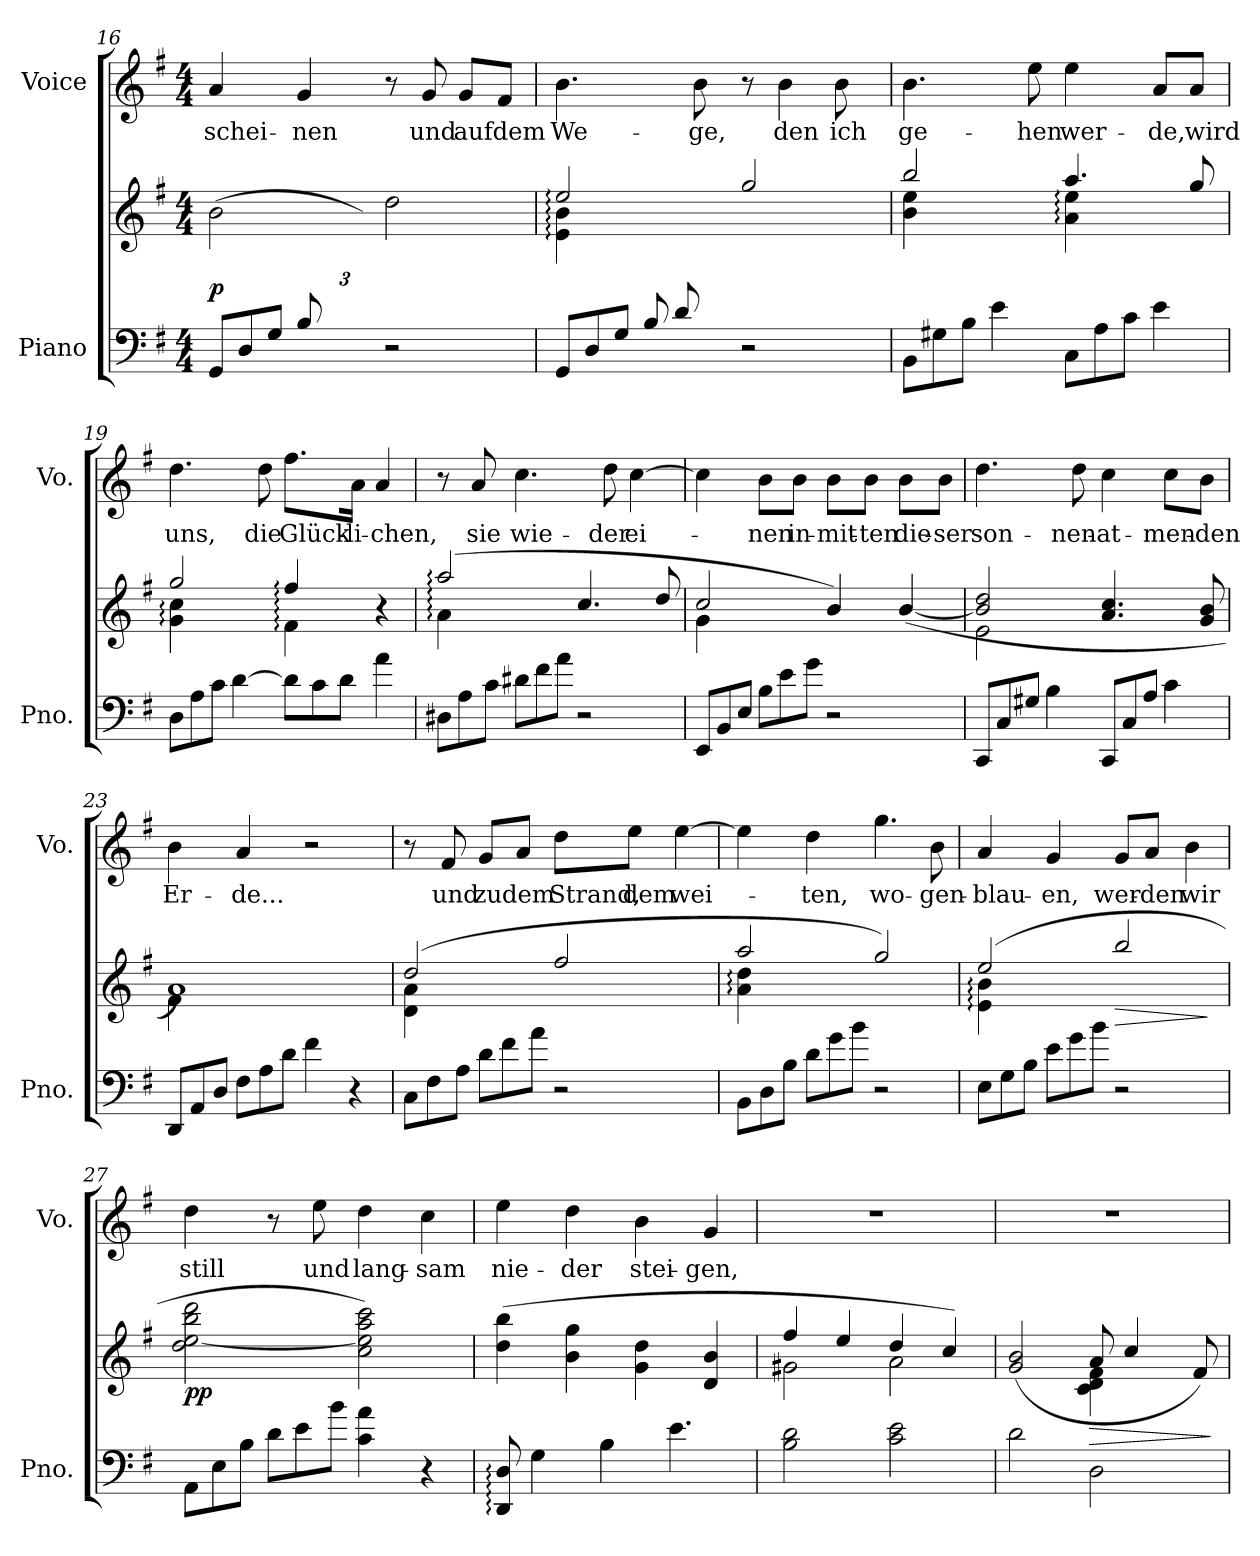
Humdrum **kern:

**kern	**kern	**dynam	**kern	**text
*part2	*part2	*part2	*part1	*part1
*staff3	*staff2	*staff2/3	*staff1	*staff1
*I"Piano	*	*	*I"Voice	*
*I'Pno.	*	*	*I'Vo.	*
*clefF4	*clefG2	*	*clefG2	*
*k[f#]	*k[f#]	*	*k[f#]	*
*M4/4	*M4/4	*	*M4/4	*
*Xtuplet	*	*	*	*
=16	=16	=16	=16	=16
*	*^	*	*	*
!	!	!	!LO:DY:b	!	!LO:LY:b
(<12GG/L	(>2b\	3ryy	p	4a/	schei-
12D/	.	.	.	.	.
12G/J	.	.	.	.	.
!	!	!	!	!	!LO:LY:b
12B/L	.	.	.	4g/	-nen
6ryy	.	12d\	.	.	.
.	.	12g\J)	.	.	.
2r	2dd\	2ryy	.	8r	.
!	!	!	!	!	!LO:LY:b
.	.	.	.	8g/	und
!	!	!	!	!	!LO:LY:b
.	.	.	.	8g/L	auf
!	!	!	!	!	!LO:LY:b
.	.	.	.	8f#/J	dem
!!LO:LB:g=z
=17	=17	=17	=17	=17	=17
*	*	*^	*	*	*
!	!	!	!	!	!	!LO:LY:b
(<12GG/L	2ee:/	4e\: 4b\:	12%5ryy	.	4.b\	We-
12D/	.	.	.	.	.	.
12G/J	.	.	.	.	.	.
12B/L	.	2.ryy	.	.	.	.
12d/	.	.	.	.	.	.
!	!	!	!	!	!	!LO:LY:b
.	.	.	.	.	8b\	-ge,
12ryy	.	.	12g\J)	.	.	.
2r	2gg/	.	2ryy	.	8r	.
!	!	!	!	!	!	!LO:LY:b
.	.	.	.	.	4b\	den
!	!	!	!	!	!	!LO:LY:b
.	.	.	.	.	8b\	ich
*	*	*v	*v	*	*	*
=18	=18	=18	=18	=18	=18
!	!	!	!	!	!LO:LY:b
12BB\L	2bb:/	4b\ 4ee\	.	4.b\	ge-
12G#X\	.	.	.	.	.
12B\J	.	.	.	.	.
4e\	.	4ryy	.	.	.
!	!	!	!	!	!LO:LY:b
.	.	.	.	8ee\	-hen
!	!	!	!	!	!LO:LY:b
12C\L	4.aa/	4a\: 4ee\:	.	4ee\	wer-
12A\	.	.	.	.	.
12c\J	.	.	.	.	.
!	!	!	!	!	!LO:LY:b
4e\	.	4ryy	.	8a/L	-de,
!	!	!	!	!	!LO:LY:b
.	8gg/	.	.	8a/J	wird
=19	=19	=19	=19	=19	=19
!	!	!	!	!	!LO:LY:b
12D\L	2gg/	4g\: 4cc\:	.	4.dd\	uns,
12A\	.	.	.	.	.
12c\J	.	.	.	.	.
[4d\	.	4ryy	.	.	.
!	!	!	!	!	!LO:LY:b
.	.	.	.	8dd\	die
!	!	!	!	!	!LO:LY:b
12d\L]	4ff#:/)	4f#:\	.	8.ff#\L	Glück-
12c\	.	.	.	.	.
12d\J	.	.	.	.	.
!	!	!	!	!	!LO:LY:b
.	.	.	.	16a\Jk	-li-
!	!	!	!	!	!LO:LY:b
4a\	4r	4ryy	.	4a/	-chen,
=20	=20	=20	=20	=20	=20
12D#X\L	(>2aa:/	4a:\	.	8r	.
12A\	.	.	.	.	.
!	!	!	!	!	!LO:LY:b
.	.	.	.	8a/	sie
12c\J	.	.	.	.	.
!	!	!	!	!	!LO:LY:b
12d#X\L	.	2.ryy	.	4.cc\	wie-
12f#\	.	.	.	.	.
12a\J	.	.	.	.	.
2r	4.cc/	.	.	.	.
!	!	!	!	!	!LO:LY:b
.	.	.	.	8dd\	-der
!	!	!	!	!	!LO:LY:b
.	.	.	.	[4cc\	ei-
.	8dd/	.	.	.	.
!!LO:PB:g=z
=21	=21	=21	=21	=21	=21
12EE/L	2cc:/	4g\	.	4cc\]	.
12BB/	.	.	.	.	.
12E/J	.	.	.	.	.
!	!	!	!	!	!LO:LY:b
12B\L	.	2.ryy	.	8b\L	-nen
12e\	.	.	.	.	.
!	!	!	!	!	!LO:LY:b
.	.	.	.	8b\J	in-
12g\J	.	.	.	.	.
!	!	!	!	!	!LO:LY:b
2r	4b/)	.	.	8b\L	-mit-
!	!	!	!	!	!LO:LY:b
.	.	.	.	8b\J	-ten
!	!	!	!	!	!LO:LY:b
.	(>[4b/	.	.	8b\L	die-
!	!	!	!	!	!LO:LY:b
.	.	.	.	8b\J	-ser
=22	=22	=22	=22	=22	=22
!	!	!	!	!	!LO:LY:b
12CC/L	2b/] 2dd/	2e\	.	4.dd\	son-
12C/	.	.	.	.	.
12G#X/J	.	.	.	.	.
4B\	.	.	.	.	.
!	!	!	!	!	!LO:LY:b
.	.	.	.	8dd\	-nen-
!	!	!	!	!	!LO:LY:b
12CC/L	4.a/ 4.cc/	2ryy	.	4cc\	-at-
12C/	.	.	.	.	.
12A/J	.	.	.	.	.
!	!	!	!	!	!LO:LY:b
4c\	.	.	.	8cc\L	-men-
!	!	!	!	!	!LO:LY:b
.	8g/ 8b/	.	.	8b\J	-den
=23	=23	=23	=23	=23	=23
!	!	!	!	!	!LO:LY:b
12DD/L	1a)	4f#\	.	4b\	Er-
12AA/	.	.	.	.	.
12D/J	.	.	.	.	.
!	!	!	!	!	!LO:LY:b
12F#\L	.	2.ryy	.	4a/	-de...
12A\	.	.	.	.	.
12d\J	.	.	.	.	.
4f#\	.	.	.	2r	.
4r	.	.	.	.	.
=24	=24	=24	=24	=24	=24
12C\L	(>2dd:/	4d\ 4a\	.	8r	.
12F#\	.	.	.	.	.
!	!	!	!	!	!LO:LY:b
.	.	.	.	8f#/	und
12A\J	.	.	.	.	.
!	!	!	!	!	!LO:LY:b
12d\L	.	2.ryy	.	8g/L	zu
12f#\	.	.	.	.	.
!	!	!	!	!	!LO:LY:b
.	.	.	.	8a/J	dem
12a\J	.	.	.	.	.
!	!	!	!	!	!LO:LY:b
2r	2ff#/	.	.	8dd\L	Strand,
!	!	!	!	!	!LO:LY:b
.	.	.	.	8ee\J	dem
!	!	!	!	!	!LO:LY:b
.	.	.	.	[4ee\	wei-
!!LO:LB:g=z
=25	=25	=25	=25	=25	=25
12BB\L	2aa/	4a\: 4dd\:	.	4ee\]	.
12D\	.	.	.	.	.
12B\J	.	.	.	.	.
!	!	!	!	!	!LO:LY:b
12d\L	.	2.ryy	.	4dd\	-ten,
12g\	.	.	.	.	.
12b\J	.	.	.	.	.
!	!	!	!	!	!LO:LY:b
2r	2gg/)	.	.	4.gg\	wo-
!	!	!	!	!	!LO:LY:b
.	.	.	.	8b\	-gen-
=26	=26	=26	=26	=26	=26
!	!	!	!	!	!LO:LY:b
12E\L	(>2ee/	4e\: 4b\:	.	4a/	-blau-
12G\	.	.	.	.	.
12B\J	.	.	.	.	.
!	!	!	!	!	!LO:LY:b
12e\L	.	2.ryy	.	4g/	-en,
12g\	.	.	.	.	.
12b\J	.	.	.	.	.
!	!	!	!LO:HP:b	!	!LO:LY:b
2r	2bb/	.	>	8g/L	wer-
!	!	!	!	!	!LO:LY:b
.	.	.	.	8a/J	-den
!	!	!	!	!	!LO:LY:b
.	.	.	.	4b\	wir
*	*v	*v	*	*	*
.	.	]	.	.
=27	=27	=27	=27	=27
!	!	!LO:DY:b	!	!LO:LY:b
12AA\L	2dd\ [2ee\ 2bb\ 2ddd\	pp	4dd\	still
12E\	.	.	.	.
12B\J	.	.	.	.
12d\L	.	.	8r	.
12e\	.	.	.	.
!	!	!	!	!LO:LY:b
.	.	.	8ee\	und
12b\J	.	.	.	.
!	!	!	!	!LO:LY:b
4c\ 4a\	2cc\ 2ee\] 2aa\ 2ccc\)	.	4dd\	lang-
!	!	!	!	!LO:LY:b
4r	.	.	4cc\	-sam
=28	=28	=28	=28	=28
!	!	!	!	!LO:LY:b
8DD/: 8D/:	(>4dd\ 4bb\	.	4ee\	nie-
4G\	.	.	.	.
!	!	!	!	!LO:LY:b
.	4b\ 4gg\	.	4dd\	-der
4B\	.	.	.	.
!	!	!	!	!LO:LY:b
.	4g\ 4dd\	.	4b\	stei-
4.e\	.	.	.	.
!	!	!	!	!LO:LY:b
.	4d/ 4b/	.	4g/	-gen,
=29	=29	=29	=29	=29
*	*^	*	*	*
2B\ 2d\	4ff#/	2g#X\	.	1r	.
.	4ee/	.	.	.	.
2c\ 2e\	4dd/	2a\	.	.	.
.	4cc/)	.	.	.	.
!!LO:LB:g=z
=30	=30	=30	=30	=30	=30
2d\	(>2g/ 2b/	2ryy	.	1r	.
!	!	!	!LO:HP:b	!	!
2D\	8a/	4c\ 4d\ 4f#\	>	.	.
.	4cc/	.	.	.	.
.	.	4ryy	.	.	.
.	8f#/)	.	.	.	.
*	*v	*v	*	*	*
.	.	]	.	.
=	=	=	=	=
*-	*-	*-	*-	*-
